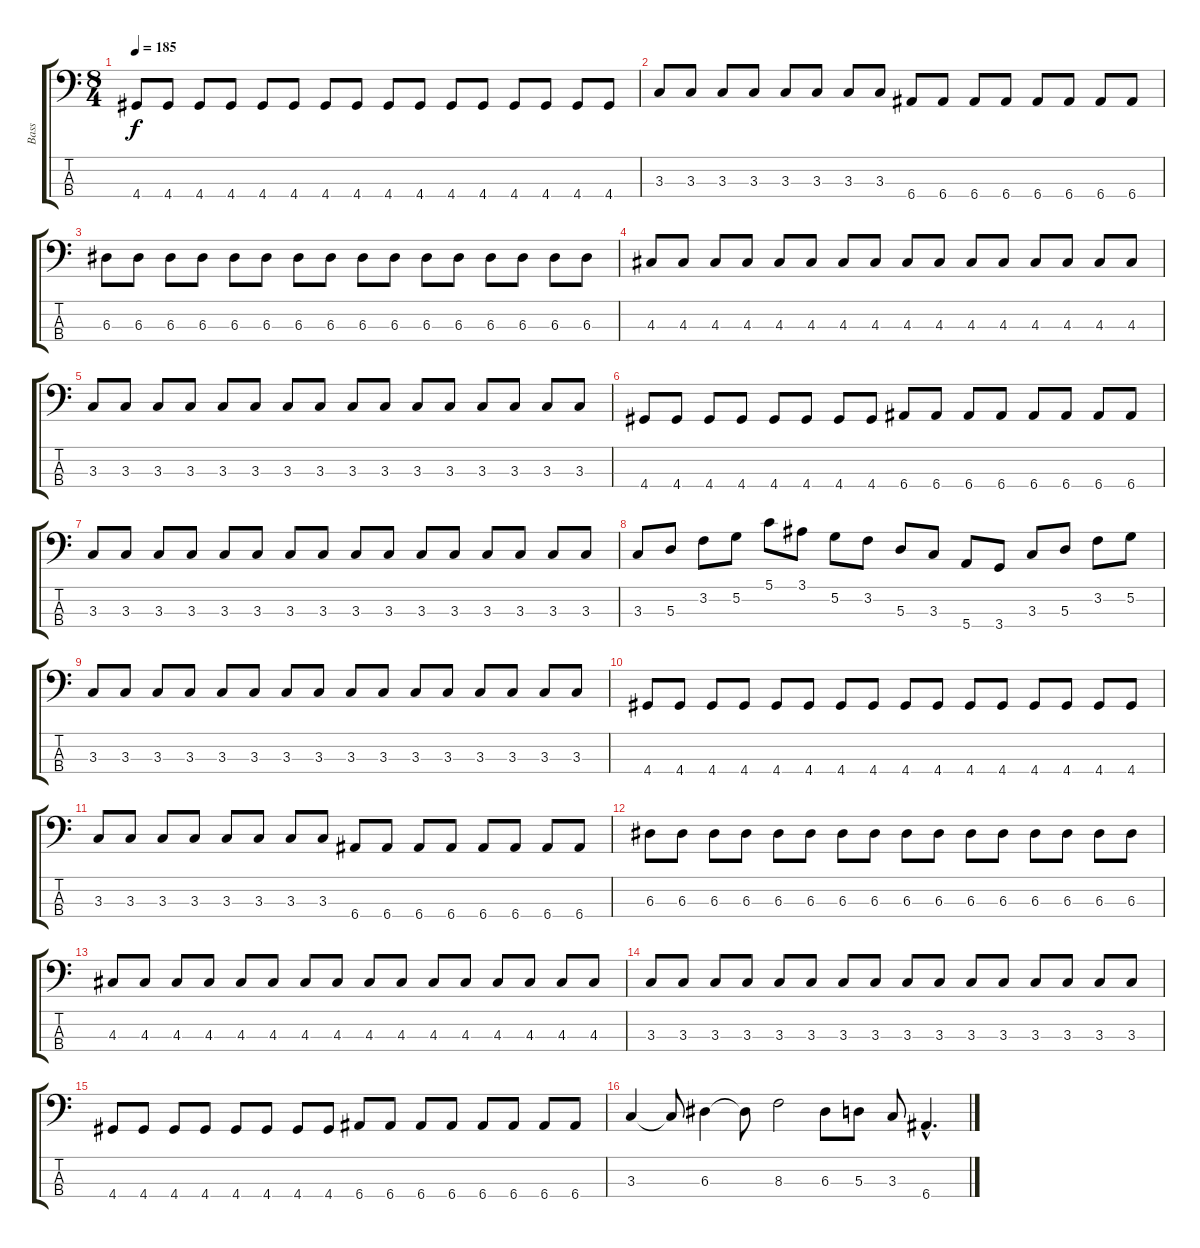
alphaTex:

\track ("Bass" "Bass") {instrument electricbassfinger}
\staff {score tabs}
\tuning (G2 D2 A1 E1) {hide}
\ts (8 4)
\tempo 185
\clef f4
\ks c
4.4.8{dy f} 4.4.8 4.4.8 4.4.8 4.4.8 4.4.8 4.4.8 4.4.8 4.4.8 4.4.8 4.4.8 4.4.8 4.4.8 4.4.8 4.4.8 4.4.8 |
3.3.8 3.3.8 3.3.8 3.3.8 3.3.8 3.3.8 3.3.8 3.3.8 6.4.8 6.4.8 6.4.8 6.4.8 6.4.8 6.4.8 6.4.8 6.4.8 |
6.3.8 6.3.8 6.3.8 6.3.8 6.3.8 6.3.8 6.3.8 6.3.8 6.3.8 6.3.8 6.3.8 6.3.8 6.3.8 6.3.8 6.3.8 6.3.8 |
4.3.8 4.3.8 4.3.8 4.3.8 4.3.8 4.3.8 4.3.8 4.3.8 4.3.8 4.3.8 4.3.8 4.3.8 4.3.8 4.3.8 4.3.8 4.3.8 |
3.3.8 3.3.8 3.3.8 3.3.8 3.3.8 3.3.8 3.3.8 3.3.8 3.3.8 3.3.8 3.3.8 3.3.8 3.3.8 3.3.8 3.3.8 3.3.8 |
4.4.8 4.4.8 4.4.8 4.4.8 4.4.8 4.4.8 4.4.8 4.4.8 6.4.8 6.4.8 6.4.8 6.4.8 6.4.8 6.4.8 6.4.8 6.4.8 |
3.3.8 3.3.8 3.3.8 3.3.8 3.3.8 3.3.8 3.3.8 3.3.8 3.3.8 3.3.8 3.3.8 3.3.8 3.3.8 3.3.8 3.3.8 3.3.8 |
3.3.8 5.3.8 3.2.8 5.2.8 5.1.8 3.1.8 5.2.8 3.2.8 5.3.8 3.3.8 5.4.8 3.4.8 3.3.8 5.3.8 3.2.8 5.2.8 |
3.3.8 3.3.8 3.3.8 3.3.8 3.3.8 3.3.8 3.3.8 3.3.8 3.3.8 3.3.8 3.3.8 3.3.8 3.3.8 3.3.8 3.3.8 3.3.8 |
4.4.8 4.4.8 4.4.8 4.4.8 4.4.8 4.4.8 4.4.8 4.4.8 4.4.8 4.4.8 4.4.8 4.4.8 4.4.8 4.4.8 4.4.8 4.4.8 |
3.3.8 3.3.8 3.3.8 3.3.8 3.3.8 3.3.8 3.3.8 3.3.8 6.4.8 6.4.8 6.4.8 6.4.8 6.4.8 6.4.8 6.4.8 6.4.8 |
6.3.8 6.3.8 6.3.8 6.3.8 6.3.8 6.3.8 6.3.8 6.3.8 6.3.8 6.3.8 6.3.8 6.3.8 6.3.8 6.3.8 6.3.8 6.3.8 |
4.3.8 4.3.8 4.3.8 4.3.8 4.3.8 4.3.8 4.3.8 4.3.8 4.3.8 4.3.8 4.3.8 4.3.8 4.3.8 4.3.8 4.3.8 4.3.8 |
3.3.8 3.3.8 3.3.8 3.3.8 3.3.8 3.3.8 3.3.8 3.3.8 3.3.8 3.3.8 3.3.8 3.3.8 3.3.8 3.3.8 3.3.8 3.3.8 |
4.4.8 4.4.8 4.4.8 4.4.8 4.4.8 4.4.8 4.4.8 4.4.8 6.4.8 6.4.8 6.4.8 6.4.8 6.4.8 6.4.8 6.4.8 6.4.8 |
3.3.4 3.3{t}.8 6.3.4 6.3{t}.8 8.3.2 6.3.8 5.3.8 3.3.8 6.4{hac}.4{d}
